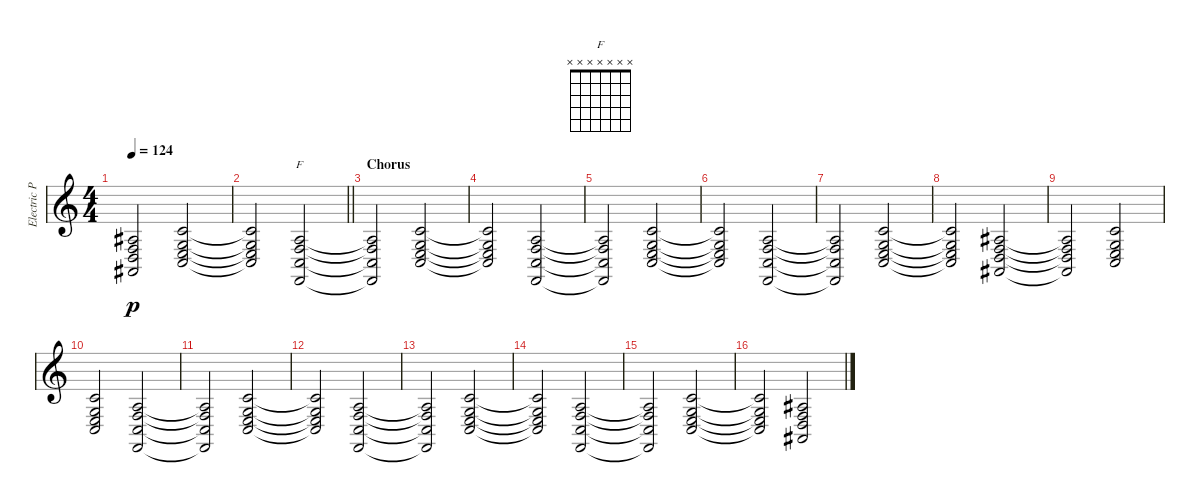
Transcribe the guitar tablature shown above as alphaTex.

\track ("Electric Piano" "Electric P") {instrument electricgrandpiano}
\staff {score}
\tuning (E4 B3 G3 D3 A2 E2 B1) {hide}
\chord ("F" x x x x x x x)
\ts (4 4)
\tempo 124
\clef g2
\ks c
(3.3 0.4 1.5 13.6).2{dy p} (1.2 0.3 2.4 3.5).2 |
\barLineRight lightlight
(1.2{t} 0.3{t} 2.4{t} 3.5{t}).2 (2.3 3.4 3.5 1.6).2{ch "F"} |
\section ("" "Chorus")
(2.3{t} 3.4{t} 3.5{t} 1.6{t}).2 (1.2 0.3 2.4 3.5).2 |
(1.2{t} 0.3{t} 2.4{t} 3.5{t}).2 (2.3 3.4 3.5 1.6).2 |
(2.3{t} 3.4{t} 3.5{t} 1.6{t}).2 (1.2 0.3 2.4 3.5).2 |
(1.2{t} 0.3{t} 2.4{t} 3.5{t}).2 (2.3 3.4 3.5 1.6).2 |
(2.3{t} 3.4{t} 3.5{t} 1.6{t}).2 (1.2 0.3 2.4 3.5).2 |
(1.2{t} 0.3{t} 2.4{t} 3.5{t}).2 (3.3 0.4 1.5 13.6).2 |
(3.3{t} 0.4{t} 1.5{t} 13.6{t}).2 (1.2 0.3 2.4 3.5).2 |
(1.2 0.3 2.4 3.5).2 (2.3 3.4 3.5 1.6).2 |
(2.3{t} 3.4{t} 3.5{t} 1.6{t}).2 (1.2 0.3 2.4 3.5).2 |
(1.2{t} 0.3{t} 2.4{t} 3.5{t}).2 (2.3 3.4 3.5 1.6).2 |
(2.3{t} 3.4{t} 3.5{t} 1.6{t}).2 (1.2 0.3 2.4 3.5).2 |
(1.2{t} 0.3{t} 2.4{t} 3.5{t}).2 (2.3 3.4 3.5 1.6).2 |
(2.3{t} 3.4{t} 3.5{t} 1.6{t}).2 (1.2 0.3 2.4 3.5).2 |
(1.2{t} 0.3{t} 2.4{t} 3.5{t}).2 (3.3 0.4 1.5 13.6).2
